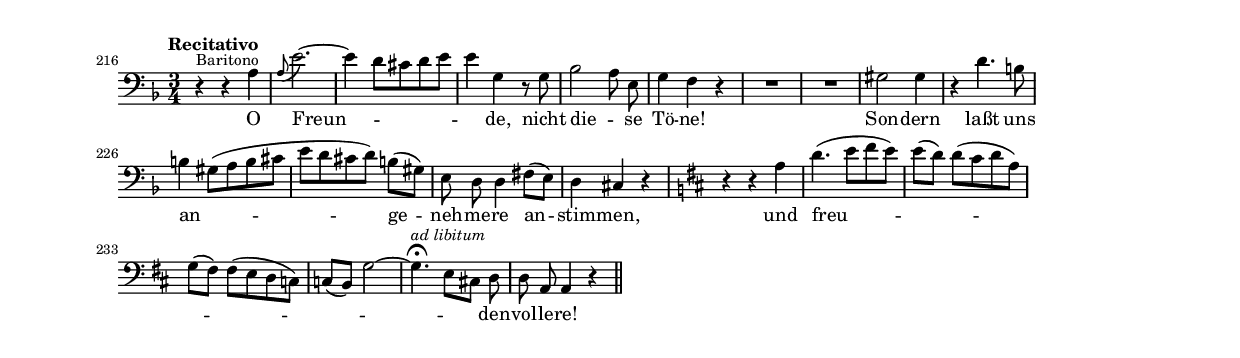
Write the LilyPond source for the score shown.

% Do not edit this file; it is automatically
% generated from Documentation/snippets/new
% This file is in the public domain.
%% Note: this file works from version 2.13.47
\version "2.13.47"

#(set-global-staff-size 15)
\paper {
  ragged-right = ##t
  line-width = 17\cm
  indent = 0\cm
}

\header {
  lsrtags = "headwords"
  texidoc = ""
  doctitle = "headword"
} % begin verbatim


\layout {
  \context {
    \Score
    \override PaperColumn #'keep-inside-line = ##t
    \override NonMusicalPaperColumn #'keep-inside-line = ##t
  }
}

% L. van Beethoven. Symphony No. 9 in D minor, op.125; Finale
% mm. 216 -- 236
% Text: F. von Schiller

\score {
  \new Staff \relative c' {
    \set Score.currentBarNumber = 216
    \bar ""  % make first bar number be shown
    \clef bass \key d \minor \time 3/4
    % \tempo "Presto"
    % \compressFullBarRests  R2.*8
    \tempo "Recitativo"
    \autoBeamOff
    r4^\markup { \small Baritono } r a
    \appoggiatura a8 e'2. ~
    e4 d8[ cis d e]
    e4 g, r8 g
    bes2 a8 e
    g4 f r
    R2.*2
    gis2 gis4
    r4 d'4. b8
    b4 gis8([ a b cis]
    e8[ d cis d)] b([ gis)]
    e8 d d4 fis8([ e)]
    d4 cis r
    \key d \major
    r4 r a'
    d4.( e8[ fis e)]
    e([ d)] d([ cis d a)]
    g8([ fis)] fis([ e d c)]
    c8([ b)] g'2~
    \once \override Script #'outside-staff-priority = #1 % put fermata closer to staff
    g4.\fermata ^\markup { \small \italic "ad libitum" } e8[ cis!] d
    d8 a a4 r \bar "||"

    % \time 4/4 \tempo "Allegro assai"
    % R1
    % e''4^\f d r2
    % R1
    % e4( ^\f d2) a8([ g)]
  }
  \addlyrics {
    O Freun -- _ _ de, nicht die -- _ se Tö -- ne!
    Son -- dern laßt uns an -- _ ge -- neh -- me -- re an -- stim -- men,
    und freu -- _ _ _ _ _ _ _ den -- vol -- le -- re!
    % Freu -- de, Freu -- de,__
  }
}

